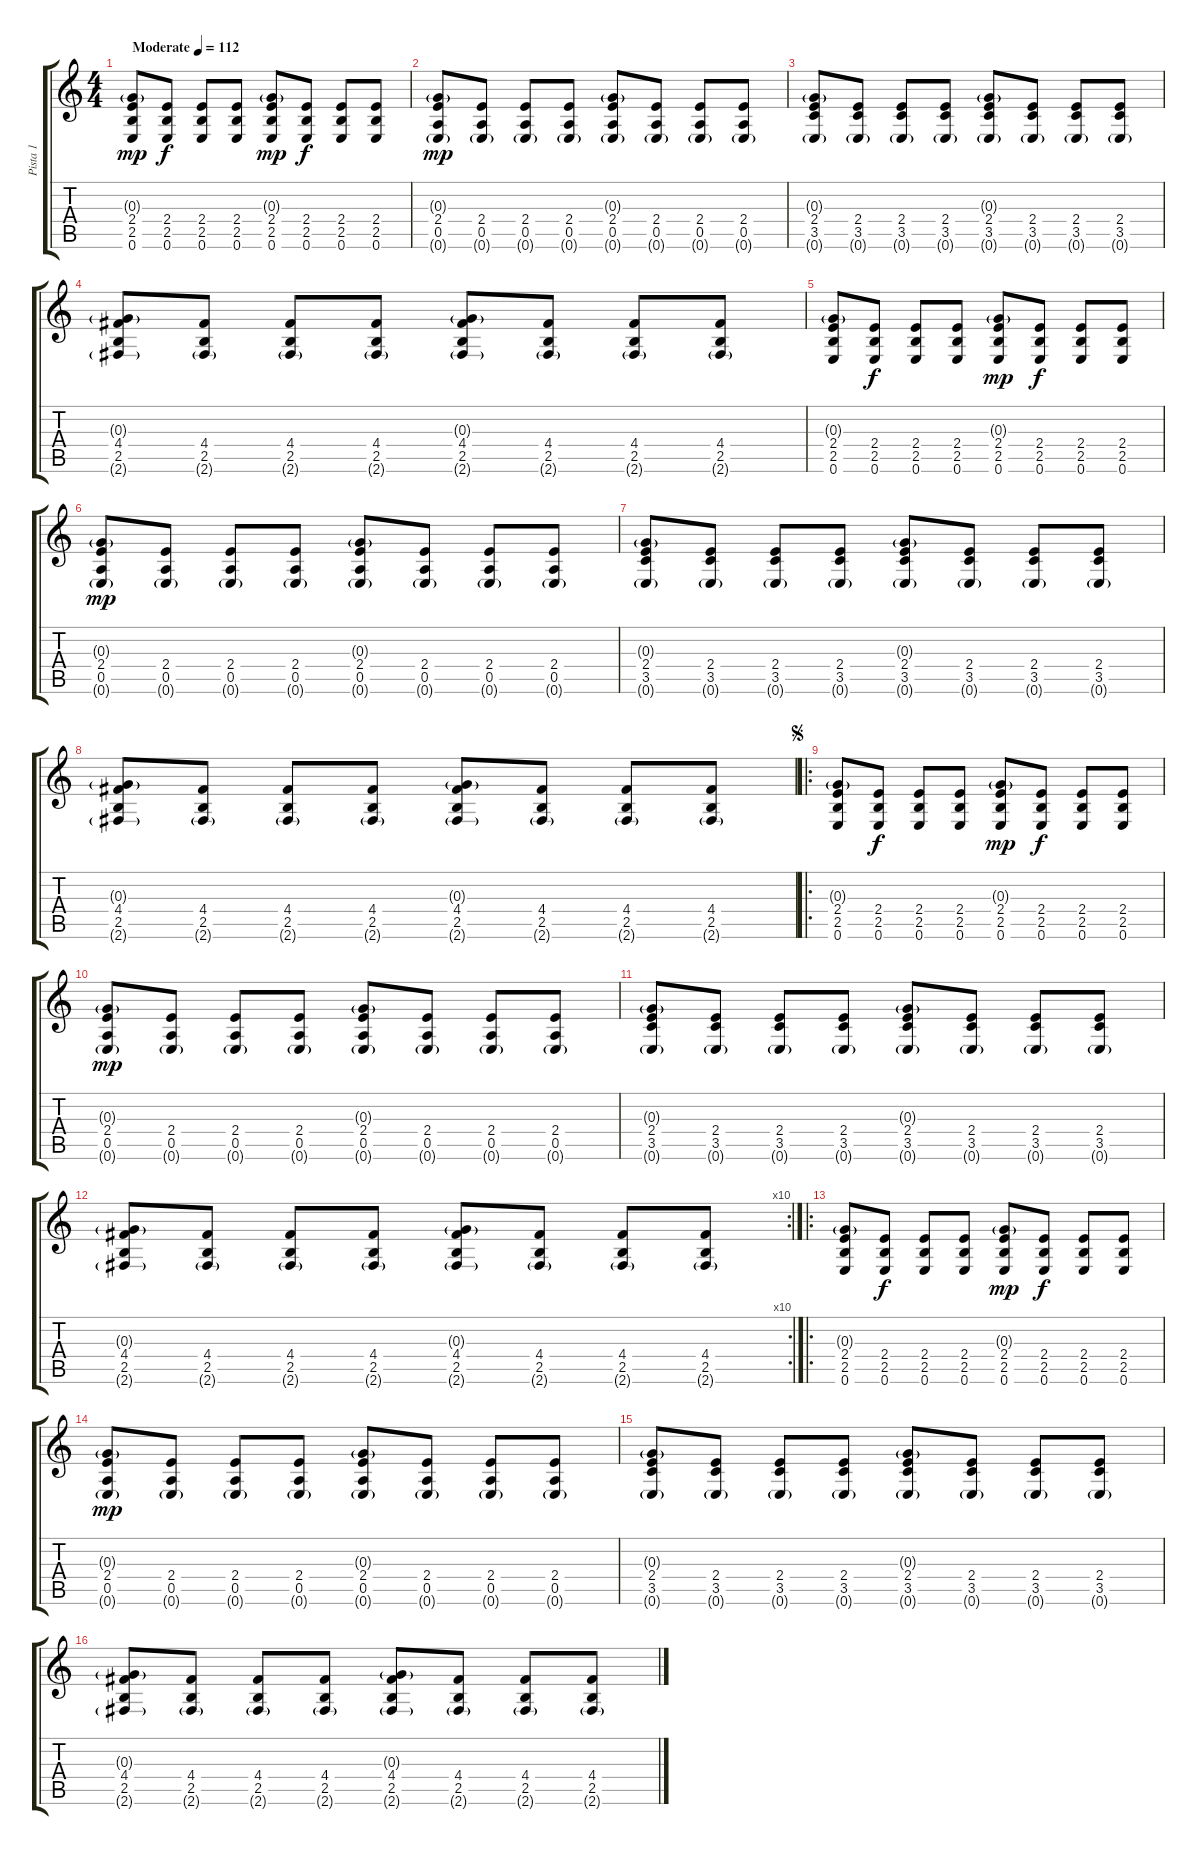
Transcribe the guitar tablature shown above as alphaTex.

\track ("Pista 1" "Pista 1") {instrument acousticguitarsteel}
\staff {score tabs}
\tuning (E4 B3 G3 D3 A2 E2) {hide}
\ts (4 4)
\tempo (112 "Moderate")
\clef g2
\ks c
(0.3{g} 2.4 2.5 0.6).8{dy mp instrument acousticguitarsteel} (2.4 2.5 0.6).8{dy f} (2.4 2.5 0.6).8 (2.4 2.5 0.6).8 (0.3{g} 2.4 2.5 0.6).8{dy mp} (2.4 2.5 0.6).8{dy f} (2.4 2.5 0.6).8 (2.4 2.5 0.6).8 |
(0.3{g} 2.4 0.5 0.6{g}).8{dy mp} (2.4 0.5 0.6{g}).8 (2.4 0.5 0.6{g}).8 (2.4 0.5 0.6{g}).8 (0.3{g} 2.4 0.5 0.6{g}).8 (2.4 0.5 0.6{g}).8 (2.4 0.5 0.6{g}).8 (2.4 0.5 0.6{g}).8 |
(0.3{g} 2.4 3.5 0.6{g}).8 (2.4 3.5 0.6{g}).8 (2.4 3.5 0.6{g}).8 (2.4 3.5 0.6{g}).8 (0.3{g} 2.4 3.5 0.6{g}).8 (2.4 3.5 0.6{g}).8 (2.4 3.5 0.6{g}).8 (2.4 3.5 0.6{g}).8 |
(0.3{g} 4.4 2.5 2.6{g}).8 (4.4 2.5 2.6{g}).8 (4.4 2.5 2.6{g}).8 (4.4 2.5 2.6{g}).8 (0.3{g} 4.4 2.5 2.6{g}).8 (4.4 2.5 2.6{g}).8 (4.4 2.5 2.6{g}).8 (4.4 2.5 2.6{g}).8 |
(0.3{g} 2.4 2.5 0.6).8 (2.4 2.5 0.6).8{dy f} (2.4 2.5 0.6).8 (2.4 2.5 0.6).8 (0.3{g} 2.4 2.5 0.6).8{dy mp} (2.4 2.5 0.6).8{dy f} (2.4 2.5 0.6).8 (2.4 2.5 0.6).8 |
(0.3{g} 2.4 0.5 0.6{g}).8{dy mp} (2.4 0.5 0.6{g}).8 (2.4 0.5 0.6{g}).8 (2.4 0.5 0.6{g}).8 (0.3{g} 2.4 0.5 0.6{g}).8 (2.4 0.5 0.6{g}).8 (2.4 0.5 0.6{g}).8 (2.4 0.5 0.6{g}).8 |
(0.3{g} 2.4 3.5 0.6{g}).8 (2.4 3.5 0.6{g}).8 (2.4 3.5 0.6{g}).8 (2.4 3.5 0.6{g}).8 (0.3{g} 2.4 3.5 0.6{g}).8 (2.4 3.5 0.6{g}).8 (2.4 3.5 0.6{g}).8 (2.4 3.5 0.6{g}).8 |
(0.3{g} 4.4 2.5 2.6{g}).8 (4.4 2.5 2.6{g}).8 (4.4 2.5 2.6{g}).8 (4.4 2.5 2.6{g}).8 (0.3{g} 4.4 2.5 2.6{g}).8 (4.4 2.5 2.6{g}).8 (4.4 2.5 2.6{g}).8 (4.4 2.5 2.6{g}).8 |
\ro
\jump segno
(0.3{g} 2.4 2.5 0.6).8 (2.4 2.5 0.6).8{dy f} (2.4 2.5 0.6).8 (2.4 2.5 0.6).8 (0.3{g} 2.4 2.5 0.6).8{dy mp} (2.4 2.5 0.6).8{dy f} (2.4 2.5 0.6).8 (2.4 2.5 0.6).8 |
(0.3{g} 2.4 0.5 0.6{g}).8{dy mp} (2.4 0.5 0.6{g}).8 (2.4 0.5 0.6{g}).8 (2.4 0.5 0.6{g}).8 (0.3{g} 2.4 0.5 0.6{g}).8 (2.4 0.5 0.6{g}).8 (2.4 0.5 0.6{g}).8 (2.4 0.5 0.6{g}).8 |
(0.3{g} 2.4 3.5 0.6{g}).8 (2.4 3.5 0.6{g}).8 (2.4 3.5 0.6{g}).8 (2.4 3.5 0.6{g}).8 (0.3{g} 2.4 3.5 0.6{g}).8 (2.4 3.5 0.6{g}).8 (2.4 3.5 0.6{g}).8 (2.4 3.5 0.6{g}).8 |
\rc 10
(0.3{g} 4.4 2.5 2.6{g}).8 (4.4 2.5 2.6{g}).8 (4.4 2.5 2.6{g}).8 (4.4 2.5 2.6{g}).8 (0.3{g} 4.4 2.5 2.6{g}).8 (4.4 2.5 2.6{g}).8 (4.4 2.5 2.6{g}).8 (4.4 2.5 2.6{g}).8 |
\ro
(0.3{g} 2.4 2.5 0.6).8 (2.4 2.5 0.6).8{dy f} (2.4 2.5 0.6).8 (2.4 2.5 0.6).8 (0.3{g} 2.4 2.5 0.6).8{dy mp} (2.4 2.5 0.6).8{dy f} (2.4 2.5 0.6).8 (2.4 2.5 0.6).8 |
(0.3{g} 2.4 0.5 0.6{g}).8{dy mp} (2.4 0.5 0.6{g}).8 (2.4 0.5 0.6{g}).8 (2.4 0.5 0.6{g}).8 (0.3{g} 2.4 0.5 0.6{g}).8 (2.4 0.5 0.6{g}).8 (2.4 0.5 0.6{g}).8 (2.4 0.5 0.6{g}).8 |
(0.3{g} 2.4 3.5 0.6{g}).8 (2.4 3.5 0.6{g}).8 (2.4 3.5 0.6{g}).8 (2.4 3.5 0.6{g}).8 (0.3{g} 2.4 3.5 0.6{g}).8 (2.4 3.5 0.6{g}).8 (2.4 3.5 0.6{g}).8 (2.4 3.5 0.6{g}).8 |
(0.3{g} 4.4 2.5 2.6{g}).8 (4.4 2.5 2.6{g}).8 (4.4 2.5 2.6{g}).8 (4.4 2.5 2.6{g}).8 (0.3{g} 4.4 2.5 2.6{g}).8 (4.4 2.5 2.6{g}).8 (4.4 2.5 2.6{g}).8 (4.4 2.5 2.6{g}).8
